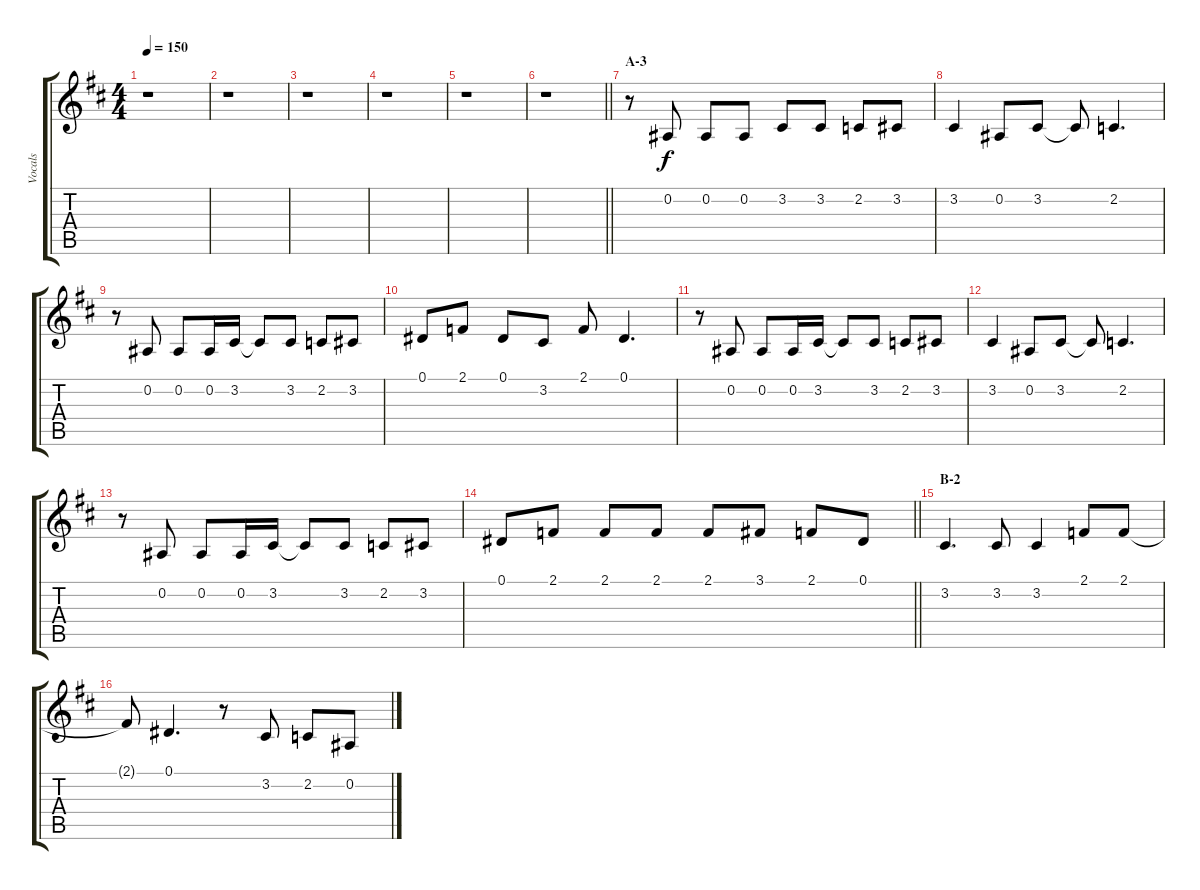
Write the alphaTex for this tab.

\track ("Vocals" "Vocals") {instrument voiceoohs}
\staff {score tabs}
\tuning (Eb4 Bb3 Gb3 Db3 Ab2 Eb2) {hide}
\ts (4 4)
\tempo 150
\clef g2
\ks d
r.1{dy f} |
r.1 |
r.1 |
r.1 |
r.1 |
\barLineRight lightlight
r.1 |
\section ("" "A-3")
r.8 0.2.8 0.2.8 0.2.8 3.2.8 3.2.8 2.2.8 3.2.8 |
3.2.4 0.2.8 3.2.8 3.2{t}.8 2.2.4{d} |
r.8 0.2.8 0.2.8 0.2.16 3.2.16 3.2{t}.8 3.2.8 2.2.8 3.2.8 |
0.1.8 2.1.8 0.1.8 3.2.8 2.1.8 0.1.4{d} |
r.8 0.2.8 0.2.8 0.2.16 3.2.16 3.2{t}.8 3.2.8 2.2.8 3.2.8 |
3.2.4 0.2.8 3.2.8 3.2{t}.8 2.2.4{d} |
r.8 0.2.8 0.2.8 0.2.16 3.2.16 3.2{t}.8 3.2.8 2.2.8 3.2.8 |
\barLineRight lightlight
0.1.8 2.1.8 2.1.8 2.1.8 2.1.8 3.1.8 2.1.8 0.1.8 |
\section ("" "B-2")
3.2.4{d} 3.2.8 3.2.4 2.1.8 2.1.8 |
2.1{t}.8 0.1.4{d} r.8 3.2.8 2.2.8 0.2.8
